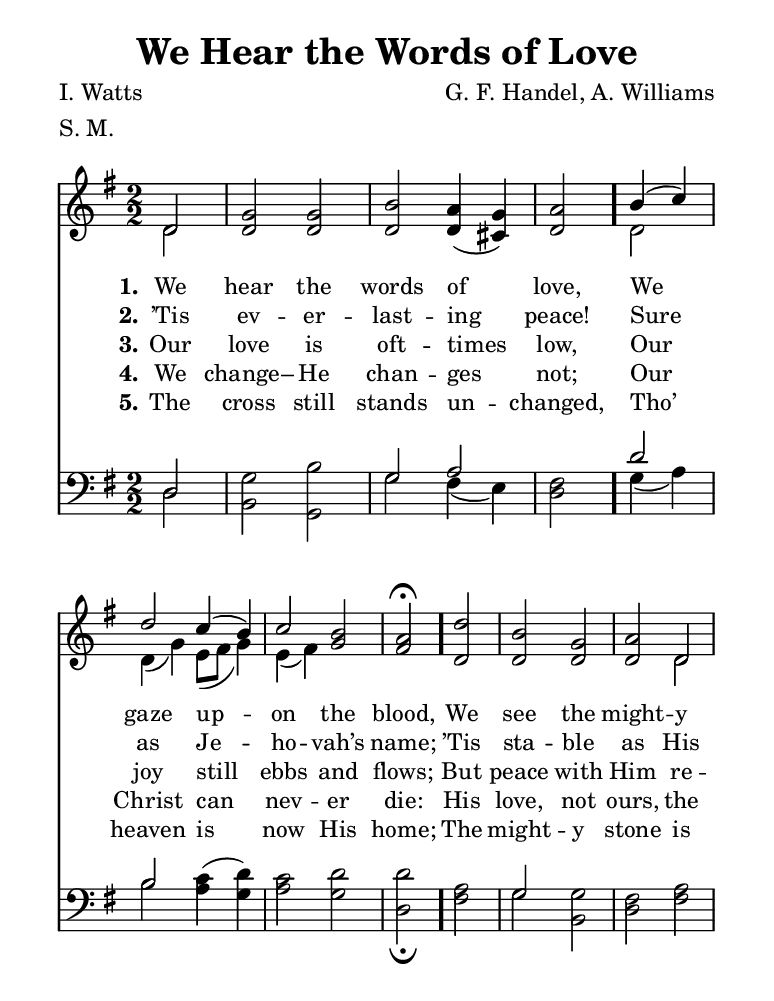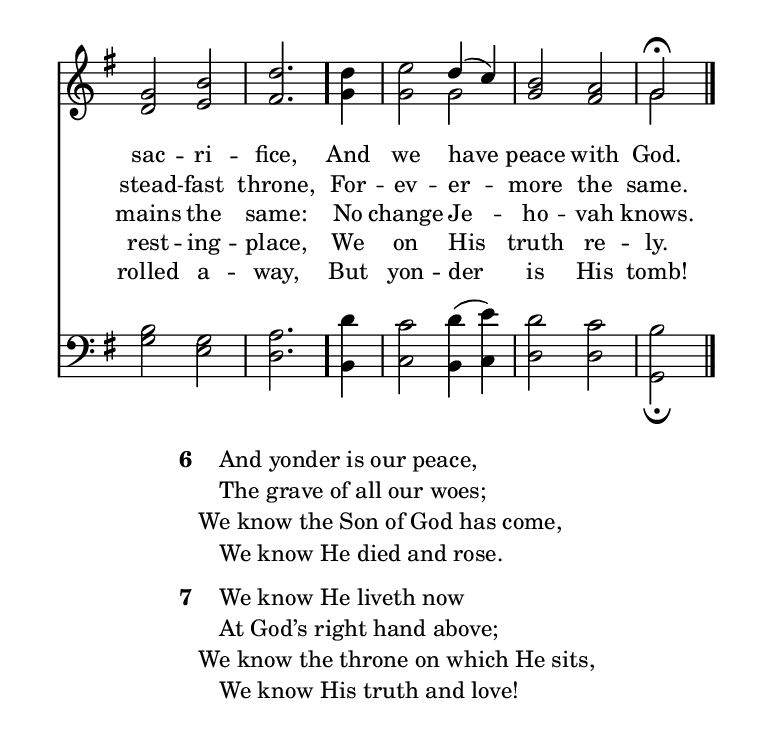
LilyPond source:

\include "common/global.ily"
\paper {
  \include "common/paper.ily"
  ragged-bottom = ##t
  score-markup-spacing.padding = 2.5
  score-markup-spacing.basic-distance = 2.5
}

\header{
  hymnnumber = "278"
  title = "We Hear the Words of Love"
  tunename = "St. Thomas"
  meter = "S. M."
  poet = "I. Watts"
  composer = "G. F. Handel, A. Williams" % http://hymnary.org/tune/st_thomas_williams
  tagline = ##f
}

ta = { \tempo 2=80 }
tb = { \tempo 2=40 }

% music copied from EOG150 with minor variations

global = {
  \include "common/overrides.ily"
  \override Staff.TimeSignature.style = #'numbered
  \time 2/2
  \override Score.MetronomeMark.transparent = ##t % hide all fermata changes too
  \ta
  \key g \major
  \partial 2
  \autoBeamOff
}

notesSoprano = {
\global
\relative c' {

  d2 | g g b a4( g) | a2
  b4( c) | d2 c4( b) c2 b | \tb a2\fermata \ta \eogbreak
  d2 | b g a d, | g b d2.
  d4 | e2 d4( c) b2 a | \tb g2\fermata \ta

  \bar "|."

}
}

notesAlto = {
\global
\relative e' {

  d2 | d d d d4( cis) | d2
  d2 | d4( g) e8([ fis] g4) | e( fis) g2 | fis2
  d2 | d d d d | d e fis2.
  g4 | g2 g g fis | g2

}
}

notesTenor = {
\global
\relative a, {

  d2 | g b g a | fis2
  d'2 | b c4( d) c2 d | d2
  a2 | g g fis a | b g a2.
  d4 | c2 d4( e) d2 c | b2

}
}

notesBass = {
\global
\relative f {

  d2 | b g g' fis4( e) | d2
  g4( a) | b2 a4( g) a2 g | d2_\fermata
  fis2 | g b, d fis | g e d2.
  b4 | c2 b4( c) d2 d | g,2_\fermata

}
}

wordsA = \lyricmode {
\set stanza = "1."

We hear the words of love, \bar "."
We gaze up -- on the blood, \bar "."
We see the might -- y sac -- ri -- fice, \bar "."
And we have peace with God. \bar "."

}

wordsB = \lyricmode {
\set stanza = "2."

’Tis ev -- er -- last -- ing peace!
Sure as Je -- ho -- vah’s name;
’Tis sta -- ble as His stead -- fast throne,
For -- ev -- er -- more the same.

}

wordsC = \lyricmode {
\set stanza = "3."

Our love is oft -- times low,
Our joy still ebbs and flows;
But peace with Him re -- mains the same:
No change Je -- ho -- vah knows.

}

wordsD = \lyricmode {
\set stanza = "4."

We change– He chan -- ges not;
Our Christ can nev -- er die:
His love, not ours, the rest -- ing -- place,
We on His truth re -- ly.

}

wordsE = \lyricmode {
\set stanza = "5."

The cross still stands un -- changed,
Tho’ heaven is now His home;
The might -- y stone is rolled a -- way,
But yon -- der is His tomb!

}

wordsF = \markuplist {

\line { { \hspace #2 } And yonder is our peace, }
\line { { \hspace #2 } The grave of all our woes; }
\line { We know the Son of God has come, }
\line { { \hspace #2 } We know He died and rose. }

}

wordsG = \markuplist {

\line { { \hspace #2 } We know He liveth now }
\line { { \hspace #2 } At God’s right hand above; }
\line { We know the throne on which He sits, }
\line { { \hspace #2 } We know His truth and love! }

}

\score {
  \context ChoirStaff <<
    \context Staff = upper <<
      \set Staff.autoBeaming = ##f
      \set ChoirStaff.systemStartDelimiter = #'SystemStartBar
      \set ChoirStaff.printPartCombineTexts = ##f
      \partcombine #'(2 . 9) \notesSoprano \notesAlto
      \context NullVoice = sopranos { \voiceOne << \notesSoprano >> }
      \context NullVoice = altos { \voiceTwo << \notesAlto >> }
      \context Lyrics = one   \lyricsto sopranos \wordsA
      \context Lyrics = two   \lyricsto sopranos \wordsB
      \context Lyrics = three \lyricsto sopranos \wordsC
      \context Lyrics = four  \lyricsto sopranos \wordsD
      \context Lyrics = five  \lyricsto sopranos \wordsE
    >>
    \context Staff = men <<
      \set Staff.autoBeaming = ##f
      \clef bass
      \set ChoirStaff.printPartCombineTexts = ##f
      \partcombine #'(2 . 9) \notesTenor \notesBass
      \context NullVoice = tenors { \voiceOne << \notesTenor >> }
      \context NullVoice = basses { \voiceTwo << \notesBass >> }
    >>
  >>
  \layout {
    \include "common/layout.ily"
  }
  \midi{
    \include "common/midi.ily"
  }
}

\noPageBreak

\markup { \fill-line { \column {
  \line{ \bold 6 \column { \wordsF } } \combine \null \vspace #0.4
  \line{ \bold 7 \column { \wordsG } } \combine \null \vspace #0.4
} } }

\version "2.19.49"  % necessary for upgrading to future LilyPond versions.

% vi:set et ts=2 sw=2 ai nocindent syntax=lilypond:
